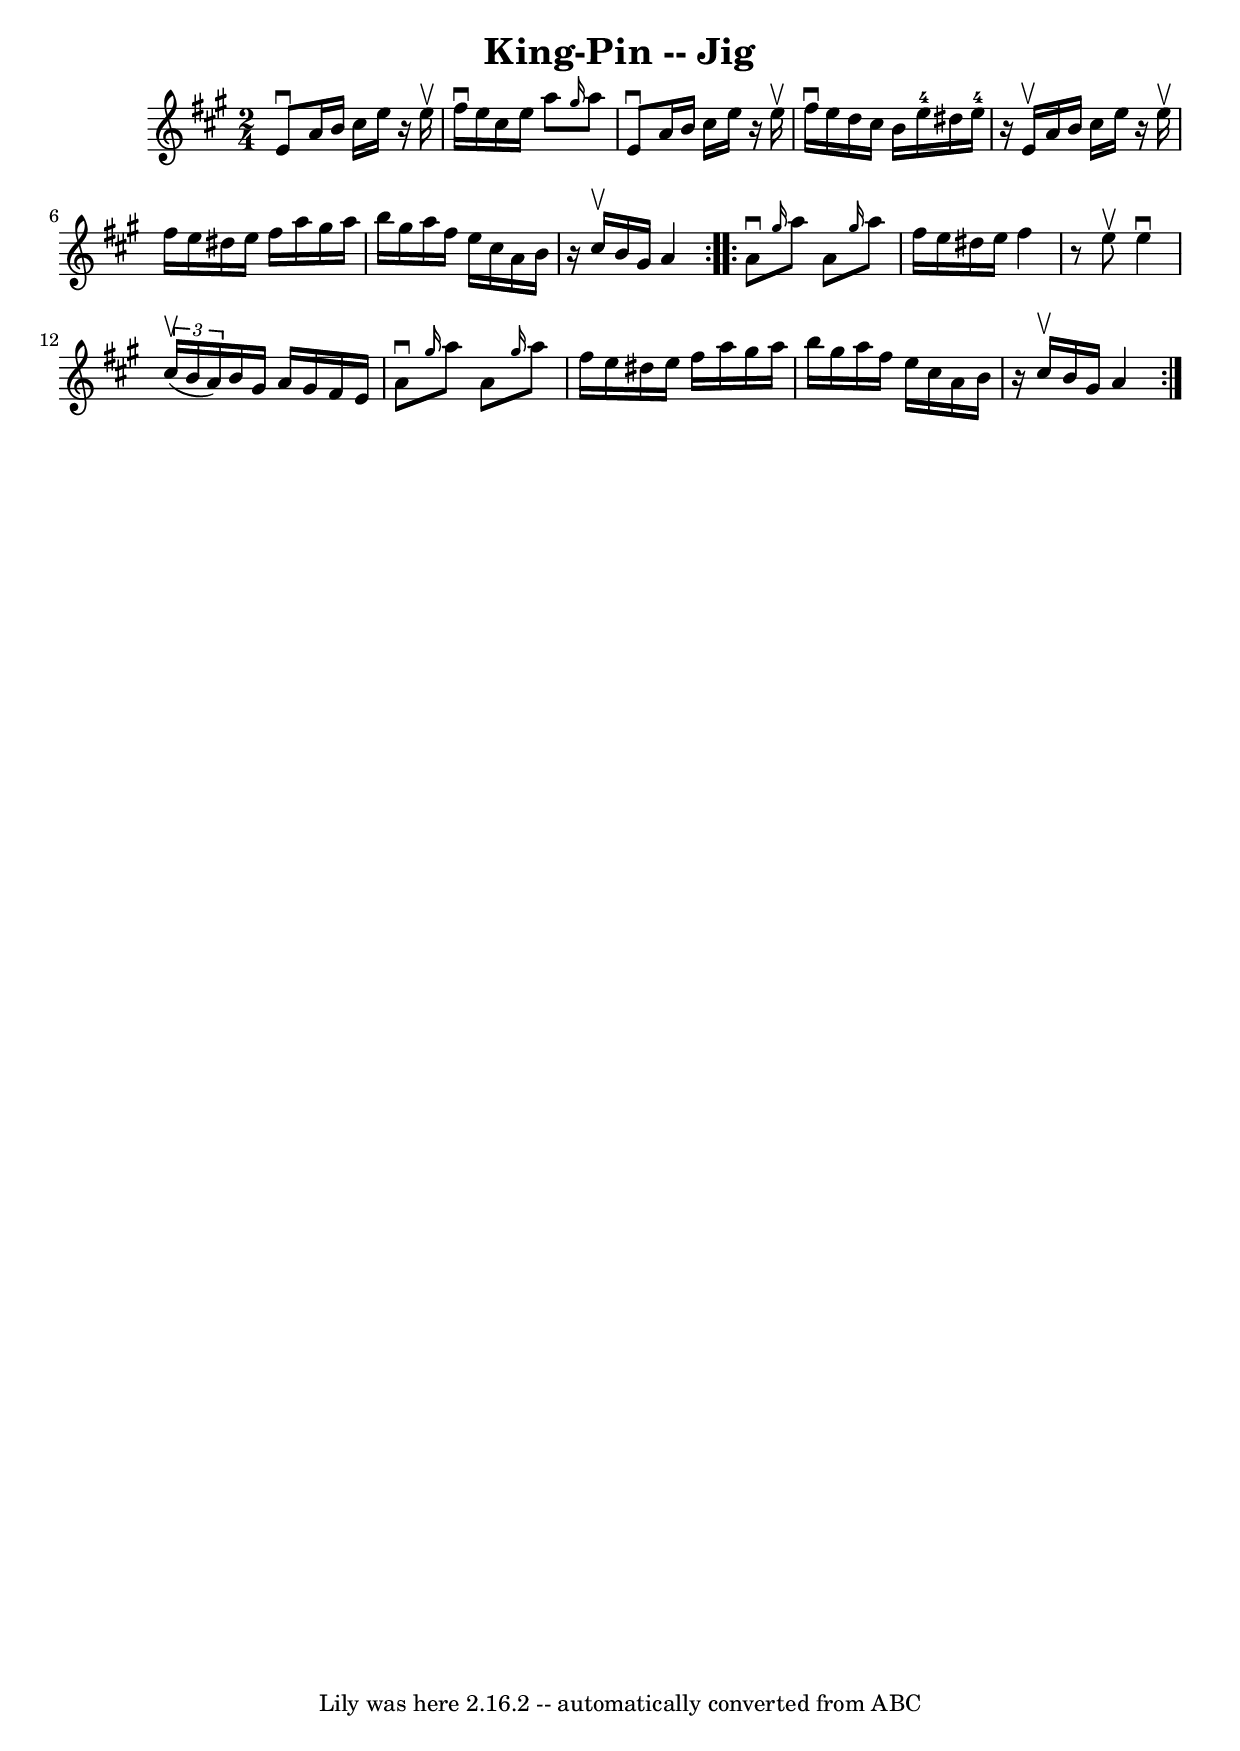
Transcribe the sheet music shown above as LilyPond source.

\version "2.7.40"
\include "Mammoth.ily"
\header {
	book = "Ryan's Mammoth Collection"
	crossRefNumber = "1"
	footnotes = "\\\\117 659"
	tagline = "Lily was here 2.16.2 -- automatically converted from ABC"
	title = "King-Pin -- Jig"
}
voicedefault =  {
\set Score.defaultBarType = "empty"

\repeat volta 2 {
\time 2/4 \key a \major e'8^\downbow a'16 b'16 cis''16 e''16    
r16 e''16^\upbow   |
 fis''16^\downbow e''16 cis''16 e''16    
a''8  \grace { gis''16  } a''8    |
 e'8^\downbow a'16 b'16  
 cis''16 e''16    r16 e''16^\upbow   |
 fis''16^\downbow e''16  
 d''16 cis''16 b'16 e''16-4 dis''16 e''16-4   |
     
r16 e'16^\upbow a'16 b'16 cis''16 e''16    r16 e''16^\upbow   
|
 fis''16 e''16 dis''16 e''16 fis''16 a''16 gis''16  
 a''16    |
 b''16 gis''16 a''16 fis''16 e''16 cis''16  
 a'16 b'16    |
   r16 cis''16^\upbow b'16 gis'16 a'4  }     
\repeat volta 2 { a'8^\downbow \grace { gis''16  } a''8 a'8  
\grace { gis''16  } a''8    |
 fis''16 e''16 dis''16    
e''16 fis''4    |
   r8 e''8^\upbow e''4^\downbow   |
   
\times 2/3 { cis''16^\upbow(b'16 a'16) } b'16 gis'16 a'16   
 gis'16 fis'16 e'16    |
 a'8^\downbow \grace { gis''16  }  
 a''8 a'8  \grace { gis''16  } a''8    |
 fis''16 e''16    
dis''16 e''16 fis''16 a''16 gis''16 a''16    |
 b''16    
gis''16 a''16 fis''16 e''16 cis''16 a'16 b'16    |
   
r16 cis''16^\upbow b'16 gis'16 a'4    }   
}

\score{
    <<

	\context Staff="default"
	{
	    \voicedefault 
	}

    >>
	\layout {
	}
	\midi {}
}
